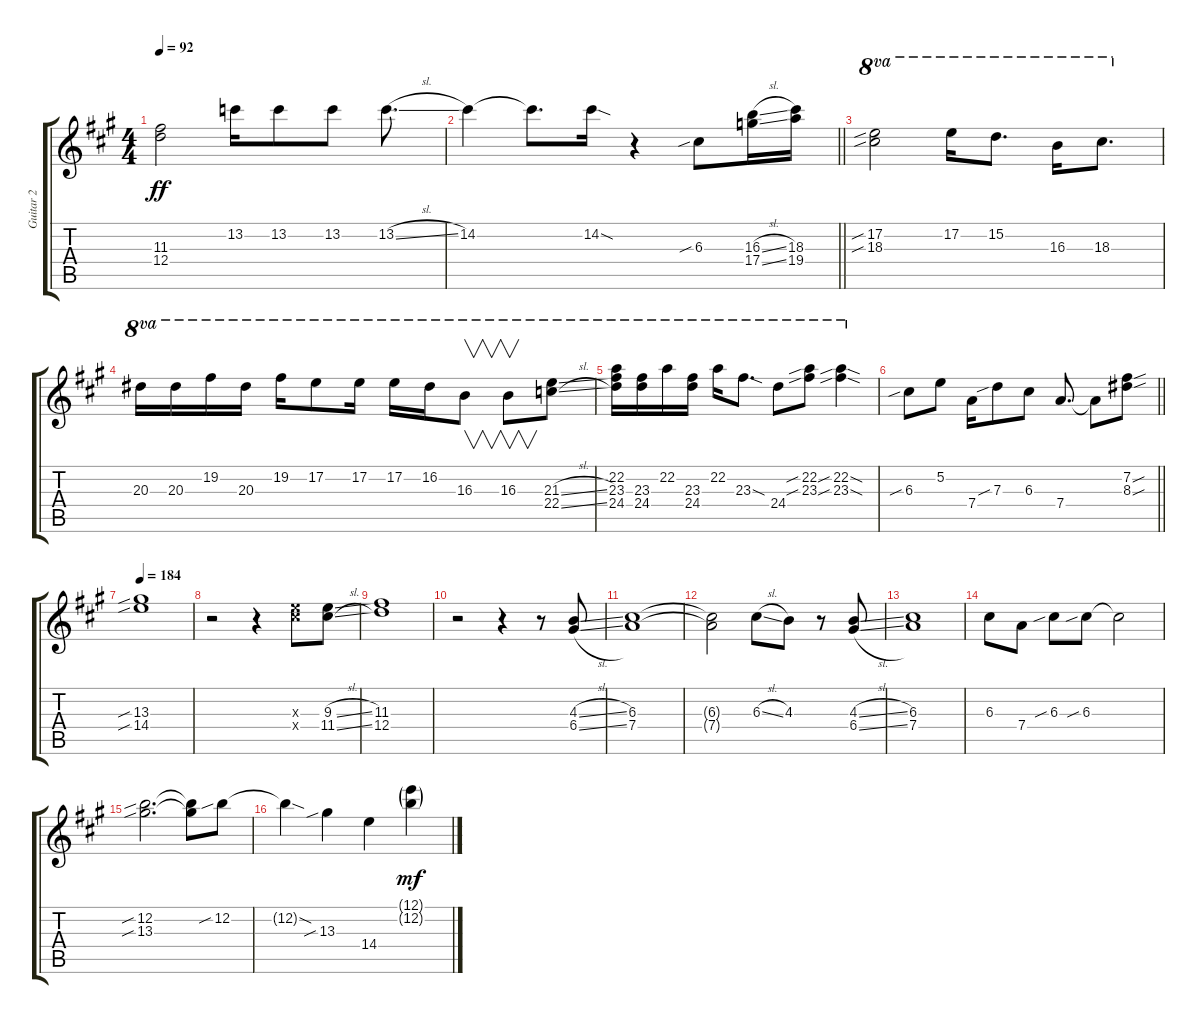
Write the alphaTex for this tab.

\track ("Guitar 2" "Guitar 2") {instrument overdrivenguitar}
\staff {score tabs}
\tuning (E4 B3 G3 D3 A2 E2) {hide}
\ts (4 4)
\tempo 92
\clef g2
\ks a
(11.3 12.4).2{dy ff} 13.2.16 13.2.8 13.2.8 13.2{sl}.8{d} |
\barLineRight lightlight
14.2.4 14.2{t}.8{d} 14.2{sod}.16 r.4 6.3{sib}.8 (16.3{sl} 17.4{ss}).16 (18.3 19.4).16 |
(17.2{sib} 18.3{sib}).2{ot 8va} 17.2.16{ot 8va} 15.2.8{d ot 8va} 16.3.16{ot 8va} 18.3.8{d ot 8va} |
20.3.16{ot 8va} 20.3.16{ot 8va} 19.2.16{ot 8va} 20.3.16{ot 8va} 19.2.16{ot 8va} 17.2.8{ot 8va} 17.2.16{ot 8va} 17.2.16{ot 8va} 16.2.16{ot 8va} 16.3.8{v ot 8va} 16.3.8{v ot 8va} (21.3{sl} 22.4{sl}).8{ot 8va} |
(22.2 23.3 24.4).16{ot 8va} (23.3 24.4).16{ot 8va} 22.2.16{ot 8va} (23.3 24.4).16{ot 8va} 22.2.16{ot 8va} 23.3{sod}.8{d ot 8va} 24.4.8{ot 8va} (22.2{sib} 23.3{sib}).8{ot 8va} (22.2{sib sod} 23.3{sib sod}).4{ot 8va} |
\barLineRight lightlight
6.3{sib}.8 5.2.8 7.4.16 7.3{sib}.8 6.3.8 7.4.8{d} 7.4{t}.8 (7.2{sou} 8.3{sou}).8 |
\tempo 184
(13.3{sib} 14.4{sib}).1 |
r.2 r.4 (9.3{x} 11.4{x}).8 (9.3{sl} 11.4{sl}).8 |
(11.3 12.4).1 |
r.2 r.4 r.8 (4.3{sl} 6.4{sl}).8 |
(6.3 7.4).1 |
(6.3{t} 7.4{t}).2 6.3{sl}.8 4.3.8 r.8 (4.3{sl} 6.4{sl}).8 |
(6.3 7.4).1 |
6.3.8 7.4.8 6.3{sib}.8 6.3{sib}.8 6.3{t}.2 |
(12.2{sib} 13.3{sib}).2{d} (12.2{t} 13.3{t}).8 12.2{sib}.8 |
12.2{sod t}.4 13.3{sib}.4 14.4.4 (12.1{g} 12.2{g}).4{dy mf}
